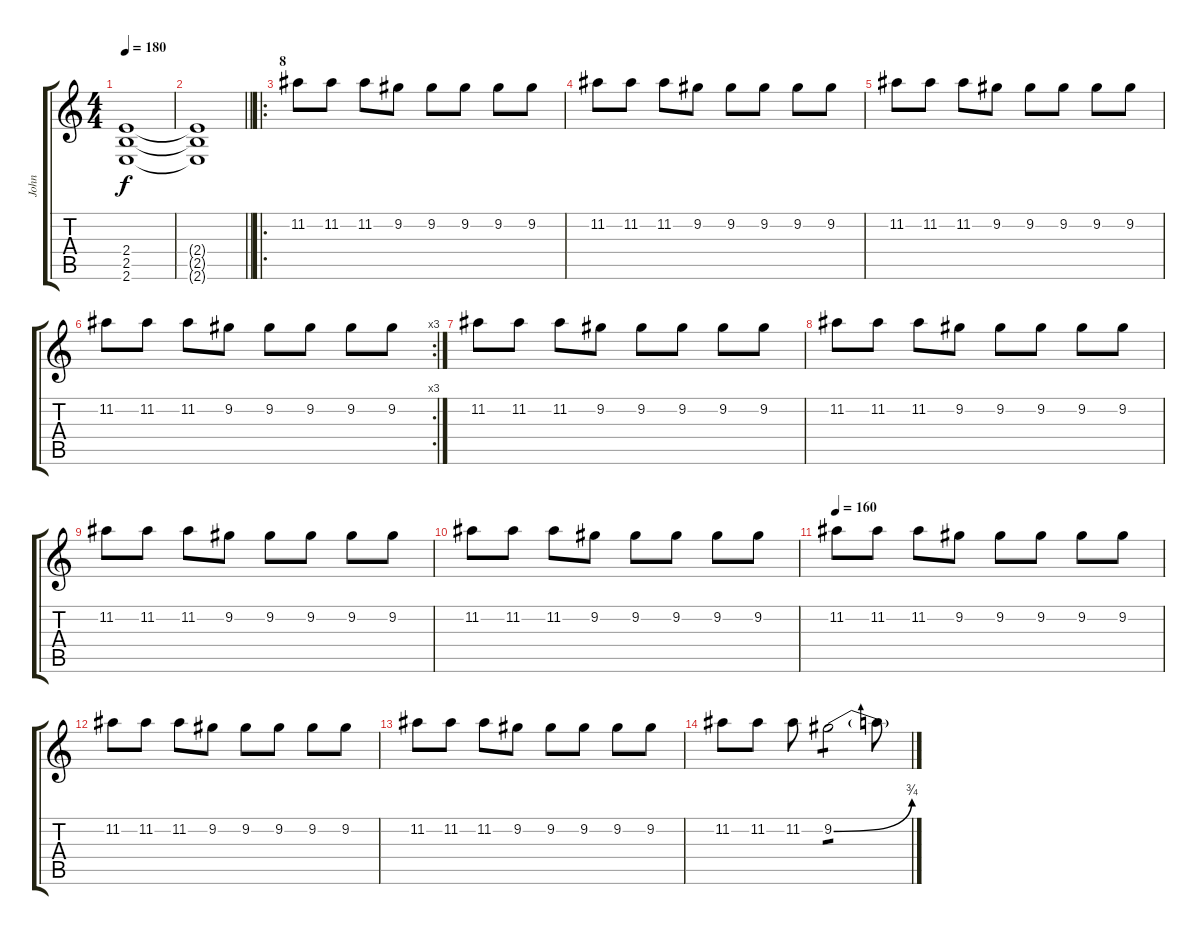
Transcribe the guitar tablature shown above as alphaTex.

\track ("John" "John") {instrument distortionguitar}
\staff {score tabs}
\tuning (E4 B3 G3 D3 A2 D2) {hide}
\ts (4 4)
\tempo 180
\clef g2
\ks c
(2.4{t} 2.5{t} 2.6{t}).1{dy f} |
\barLineRight lightlight
(2.4{t} 2.5{t} 2.6{t}).1 |
\ro
\section ("" "8")
11.2.8 11.2.8 11.2.8 9.2.8 9.2.8 9.2.8 9.2.8 9.2.8 |
11.2.8 11.2.8 11.2.8 9.2.8 9.2.8 9.2.8 9.2.8 9.2.8 |
11.2.8 11.2.8 11.2.8 9.2.8 9.2.8 9.2.8 9.2.8 9.2.8 |
\rc 3
11.2.8 11.2.8 11.2.8 9.2.8 9.2.8 9.2.8 9.2.8 9.2.8 |
11.2.8 11.2.8 11.2.8 9.2.8 9.2.8 9.2.8 9.2.8 9.2.8 |
11.2.8 11.2.8 11.2.8 9.2.8 9.2.8 9.2.8 9.2.8 9.2.8 |
11.2.8 11.2.8 11.2.8 9.2.8 9.2.8 9.2.8 9.2.8 9.2.8 |
11.2.8 11.2.8 11.2.8 9.2.8 9.2.8 9.2.8 9.2.8 9.2.8 |
\tempo 160
11.2.8 11.2.8 11.2.8 9.2.8 9.2.8 9.2.8 9.2.8 9.2.8 |
11.2.8 11.2.8 11.2.8 9.2.8 9.2.8 9.2.8 9.2.8 9.2.8 |
11.2.8 11.2.8 11.2.8 9.2.8 9.2.8 9.2.8 9.2.8 9.2.8 |
11.2.8 11.2.8 11.2.8 9.2{be (bend 0 0 60 3)}.2{tp 1} 9.2{t}.8
